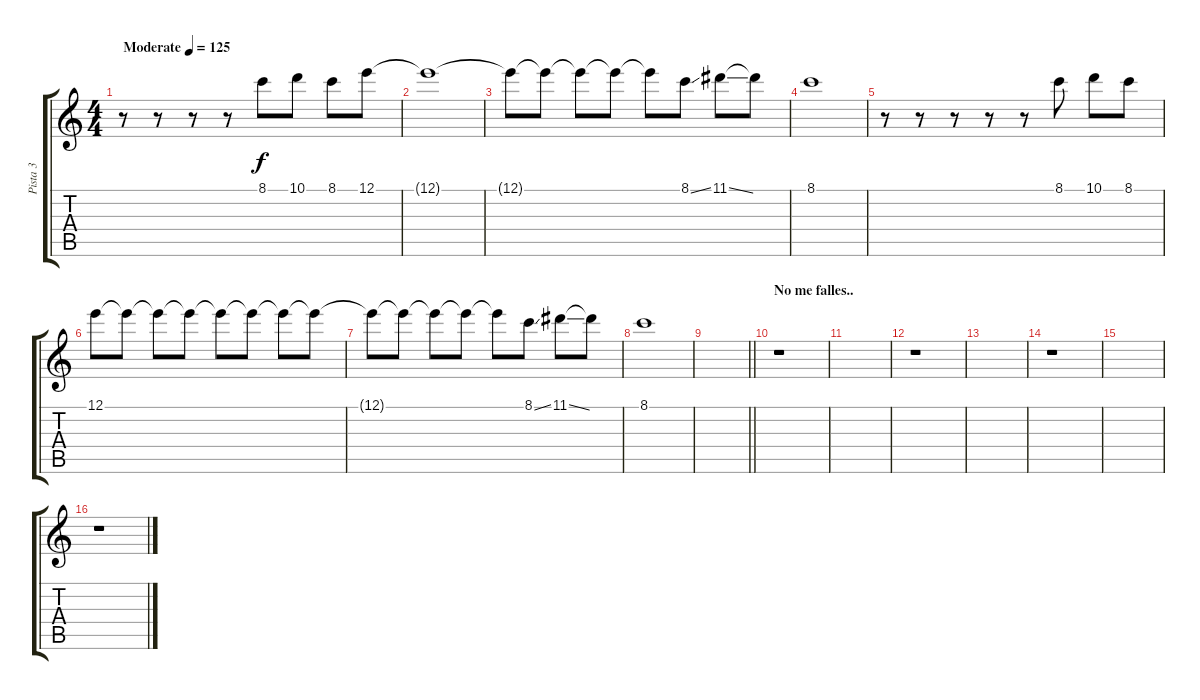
\track ("Pista 3" "Pista 3") {instrument electricguitarjazz}
\staff {score tabs}
\tuning (E4 B3 G3 D3 A2 E2) {hide}
\ts (4 4)
\tempo (125 "Moderate")
\clef g2
\ks c
r.8{dy f instrument electricguitarjazz} r.8 r.8 r.8 8.1.8 10.1.8 8.1.8 12.1.8 |
12.1{t}.1 |
12.1{t}.8 12.1{t}.8 12.1{t}.8 12.1{t}.8 12.1{t}.8 8.1{ss}.8 11.1{ss}.8 11.1{t}.8 |
8.1.1 |
r.8 r.8 r.8 r.8 r.8 8.1.8 10.1.8 8.1.8 |
12.1.8 12.1{t}.8 12.1{t}.8 12.1{t}.8 12.1{t}.8 12.1{t}.8 12.1{t}.8 12.1{t}.8 |
12.1{t}.8 12.1{t}.8 12.1{t}.8 12.1{t}.8 12.1{t}.8 8.1{ss}.8 11.1{ss}.8 11.1{t}.8 |
8.1.1 |
\barLineRight lightlight
|
\section ("" "No me falles..")
r.1 |
|
r.1 |
|
r.1 |
|
r.1
